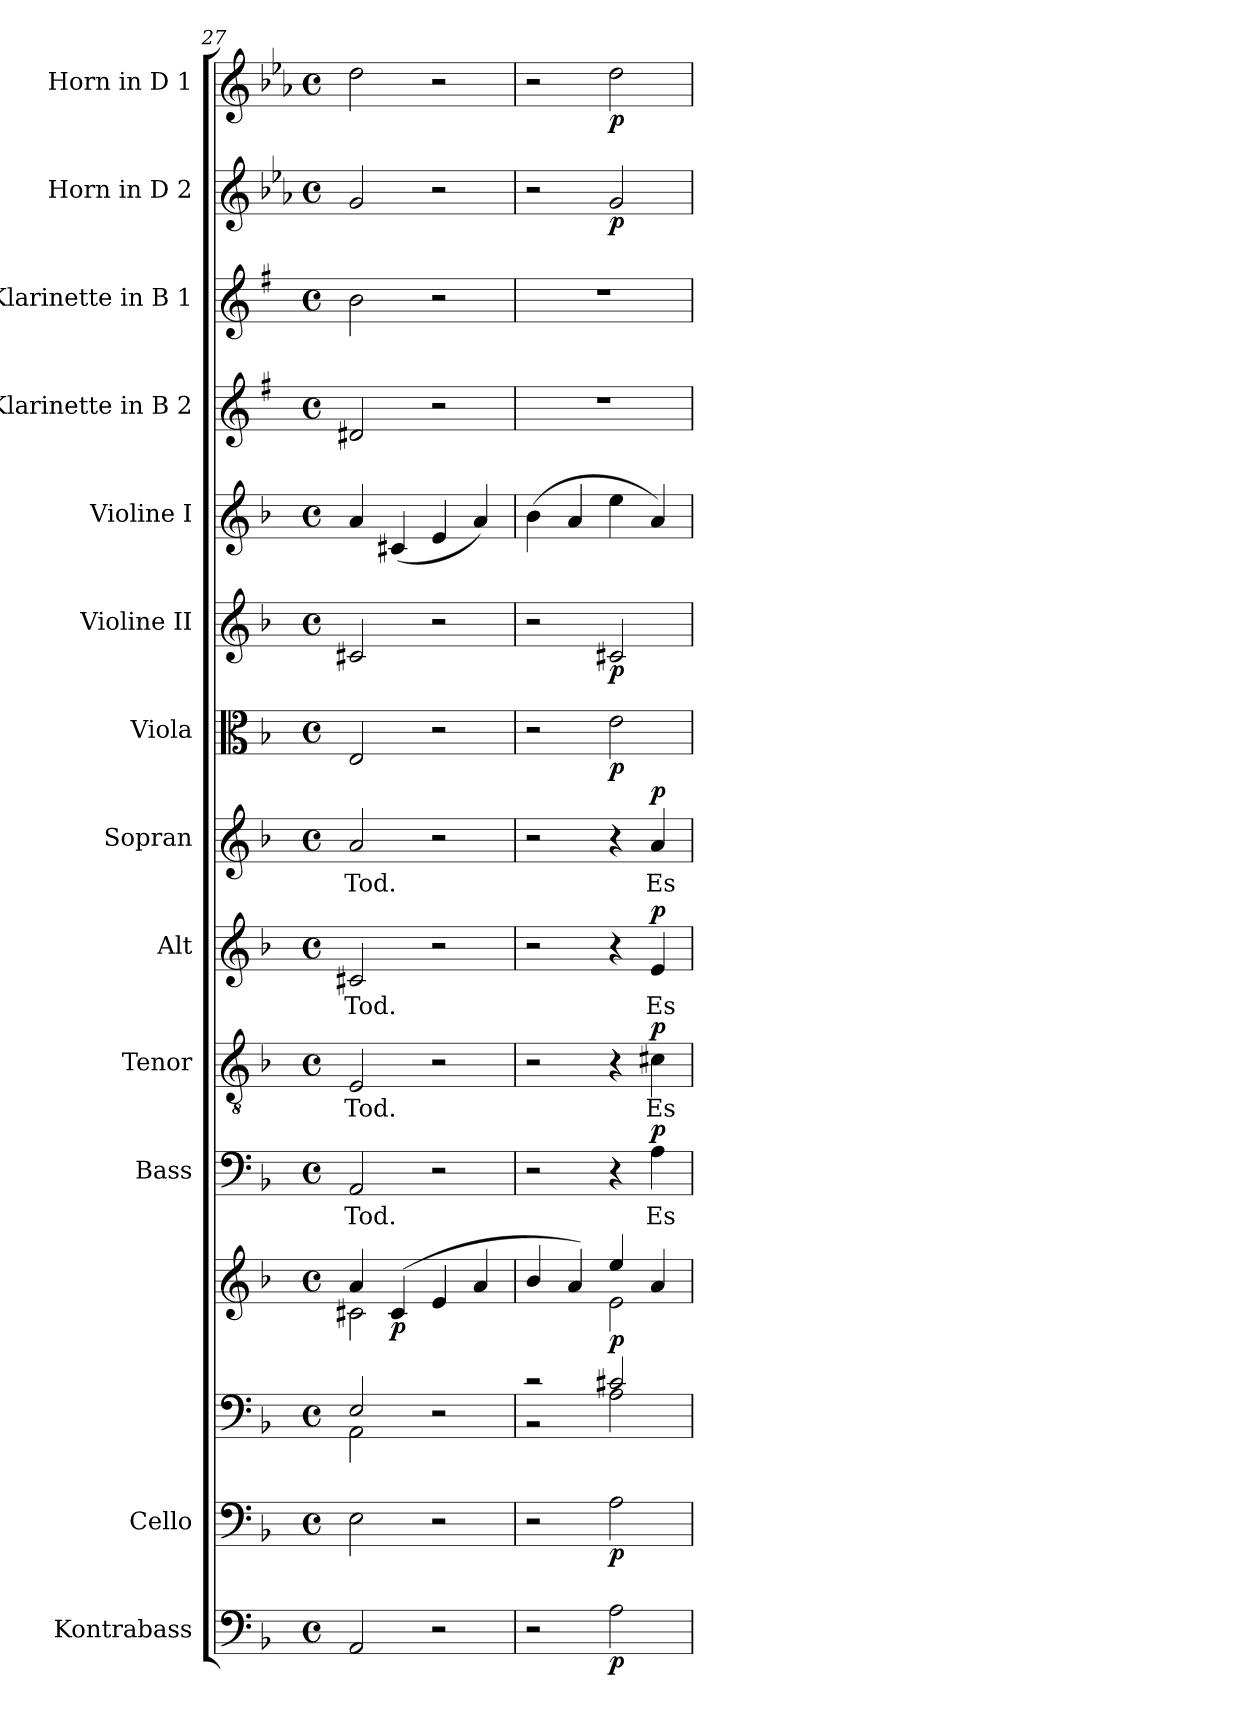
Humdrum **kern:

**kern	**dynam	**kern	**dynam	**kern	**kern	**dynam	**kern	**text	**dynam	**kern	**text	**dynam	**kern	**text	**dynam	**kern	**text	**dynam	**kern	**dynam	**kern	**dynam	**kern	**kern	**kern	**kern	**dynam	**kern	**dynam
*part14	*part14	*part13	*part13	*part12	*part12	*part12	*part11	*part11	*part11	*part10	*part10	*part10	*part9	*part9	*part9	*part8	*part8	*part8	*part7	*part7	*part6	*part6	*part5	*part4	*part3	*part2	*part2	*part1	*part1
*staff15	*staff15	*staff14	*staff14	*staff13	*staff12	*staff12/13	*staff11	*staff11	*staff11	*staff10	*staff10	*staff10	*staff9	*staff9	*staff9	*staff8	*staff8	*staff8	*staff7	*staff7	*staff6	*staff6	*staff5	*staff4	*staff3	*staff2	*staff2	*staff1	*staff1
*I"Kontrabass	*	*I"Cello	*	*	*	*	*I"Bass	*	*	*I"Tenor	*	*	*I"Alt	*	*	*I"Sopran	*	*	*I"Viola	*	*I"Violine II	*	*I"Violine I	*I"Klarinette in B 2	*I"Klarinette in B 1	*I"Horn in D 2	*	*I"Horn in D 1	*
*I'Kb.	*	*	*	*	*	*	*I'B	*	*	*I'T	*	*	*I'A	*	*	*I'S	*	*	*I'Vla.	*	*I'Vl. II	*	*I'Vl. I	*	*	*I'Hrn. 2	*	*I'Hrn. 1	*
*clefF4	*	*clefF4	*	*clefF4	*clefG2	*	*clefF4	*	*	*clefGv2	*	*	*clefG2	*	*	*clefG2	*	*	*clefC3	*	*clefG2	*	*clefG2	*clefG2	*clefG2	*clefG2	*	*clefG2	*
*ITrd7c12	*	*	*	*	*	*	*	*	*	*	*	*	*	*	*	*	*	*	*	*	*	*	*	*ITrd1c2	*ITrd1c2	*ITrd-1c-2	*	*ITrd-1c-2	*
*k[b-]	*	*k[b-]	*	*k[b-]	*k[b-]	*	*k[b-]	*	*	*k[b-]	*	*	*k[b-]	*	*	*k[b-]	*	*	*k[b-]	*	*k[b-]	*	*k[b-]	*k[b-]	*k[b-]	*k[b-]	*	*k[b-]	*
*F:	*	*F:	*	*F:	*F:	*	*F:	*	*	*F:	*	*	*F:	*	*	*F:	*	*	*F:	*	*F:	*	*F:	*F:	*F:	*F:	*	*F:	*
*M4/4	*	*M4/4	*	*M4/4	*M4/4	*	*M4/4	*	*	*M4/4	*	*	*M4/4	*	*	*M4/4	*	*	*M4/4	*	*M4/4	*	*M4/4	*M4/4	*M4/4	*M4/4	*	*M4/4	*
*met(c)	*	*met(c)	*	*met(c)	*met(c)	*	*met(c)	*	*	*met(c)	*	*	*met(c)	*	*	*met(c)	*	*	*met(c)	*	*met(c)	*	*met(c)	*met(c)	*met(c)	*met(c)	*	*met(c)	*
=27	=27	=27	=27	=27	=27	=27	=27	=27	=27	=27	=27	=27	=27	=27	=27	=27	=27	=27	=27	=27	=27	=27	=27	=27	=27	=27	=27	=27	=27
*	*	*	*	*^	*^	*	*	*	*	*	*	*	*	*	*	*	*	*	*	*	*	*	*	*	*	*	*	*	*
!	!	!	!	!	!	!	!	!	!	!LO:LY:b	!	!	!LO:LY:b	!	!	!LO:LY:b	!	!	!LO:LY:b	!	!	!	!	!	!	!	!	!	!	!	!
2AAA/	.	2E\	.	2E/	2AA\	4a/	2c#X\	.	2AA/	Tod.	.	2E/	Tod.	.	2c#X/	Tod.	.	2a/	Tod.	.	2E/	.	2c#X/	.	4a/	2c#X/	2a\	2a/	.	2ee\	.
!	!	!	!	!	!	!	!	!LO:DY:b	!	!	!	!	!	!	!	!	!	!	!	!	!	!	!	!	!	!	!	!	!	!	!
.	.	.	.	.	.	(<4c#/	.	p	.	.	.	.	.	.	.	.	.	.	.	.	.	.	.	.	(<4c#X/	.	.	.	.	.	.
2r	.	2r	.	2r	2ryy	4e/	2ryy	.	2r	.	.	2r	.	.	2r	.	.	2r	.	.	2r	.	2r	.	4e/	2r	2r	2r	.	2r	.
.	.	.	.	.	.	4a/	.	.	.	.	.	.	.	.	.	.	.	.	.	.	.	.	.	.	4a/)	.	.	.	.	.	.
=28	=28	=28	=28	=28	=28	=28	=28	=28	=28	=28	=28	=28	=28	=28	=28	=28	=28	=28	=28	=28	=28	=28	=28	=28	=28	=28	=28	=28	=28	=28	=28
2r	.	2r	.	2r	2r	4b-/	2ryy	.	2r	.	.	2r	.	.	2r	.	.	2r	.	.	2r	.	2r	.	(>4b-\	1r	1r	2r	.	2r	.
.	.	.	.	.	.	4a/)	.	.	.	.	.	.	.	.	.	.	.	.	.	.	.	.	.	.	4a/	.	.	.	.	.	.
!	!LO:DY:b	!	!LO:DY:b	!	!	!	!	!LO:DY:a=2	!	!	!	!	!	!	!	!	!	!	!	!	!	!LO:DY:b	!	!LO:DY:b	!	!	!	!	!LO:DY:b	!	!LO:DY:b
2AA\	p	2A\	p	2c#X/	2A\	4ee/	2e\	p	4r	.	.	4r	.	.	4r	.	.	4r	.	.	2e\	p	2c#X/	p	4ee\	.	.	2a/	p	2ee\	p
!	!	!	!	!	!	!	!	!	!	!LO:LY:b	!LO:DY:a	!	!LO:LY:b	!LO:DY:a	!	!LO:LY:b	!LO:DY:a	!	!LO:LY:b	!LO:DY:a	!	!	!	!	!	!	!	!	!	!	!
.	.	.	.	.	.	4a/	.	.	4A\	Es	p	4c#X\	Es	p	4e/	Es	p	4a/	Es	p	.	.	.	.	4a/)	.	.	.	.	.	.
*	*	*	*	*v	*v	*	*	*	*	*	*	*	*	*	*	*	*	*	*	*	*	*	*	*	*	*	*	*	*	*	*
*	*	*	*	*	*v	*v	*	*	*	*	*	*	*	*	*	*	*	*	*	*	*	*	*	*	*	*	*	*	*	*
=	=	=	=	=	=	=	=	=	=	=	=	=	=	=	=	=	=	=	=	=	=	=	=	=	=	=	=	=	=
*-	*-	*-	*-	*-	*-	*-	*-	*-	*-	*-	*-	*-	*-	*-	*-	*-	*-	*-	*-	*-	*-	*-	*-	*-	*-	*-	*-	*-	*-
